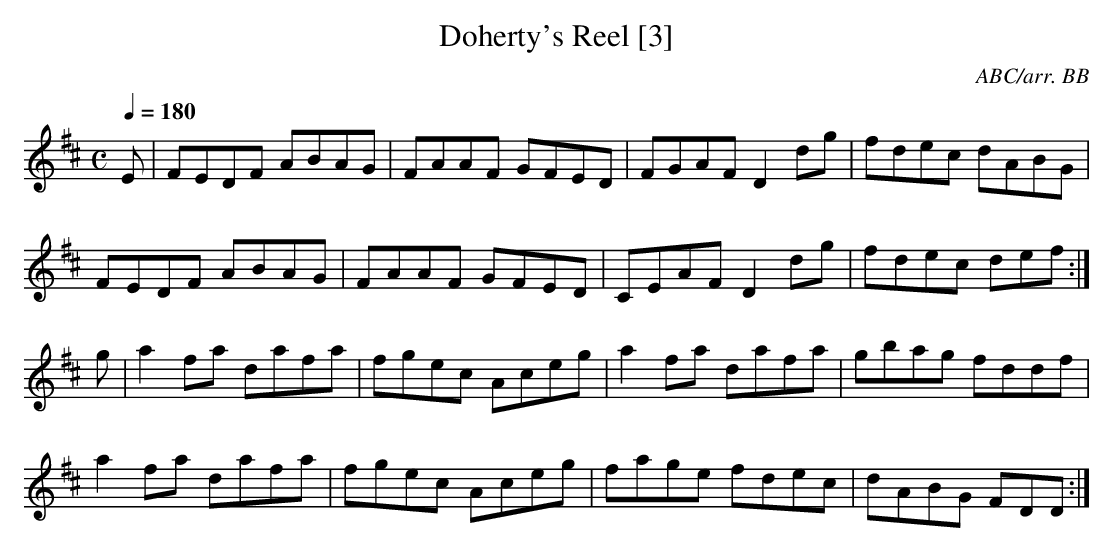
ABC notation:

X:1
T:Doherty's Reel [3]
C:ABC/arr. BB
L:1/8
Q:1/4=180
M:C
K:D
E|FEDF ABAG|FAAF GFED|FGAF D2dg|fdec dABG|
FEDF ABAG|FAAF GFED|CEAF D2dg|fdec def :|
g|a2fa dafa|fgec Aceg|a2fa dafa|gbag fddf|
a2fa dafa|fgec Aceg|fage fdec|dABG FDD :|
